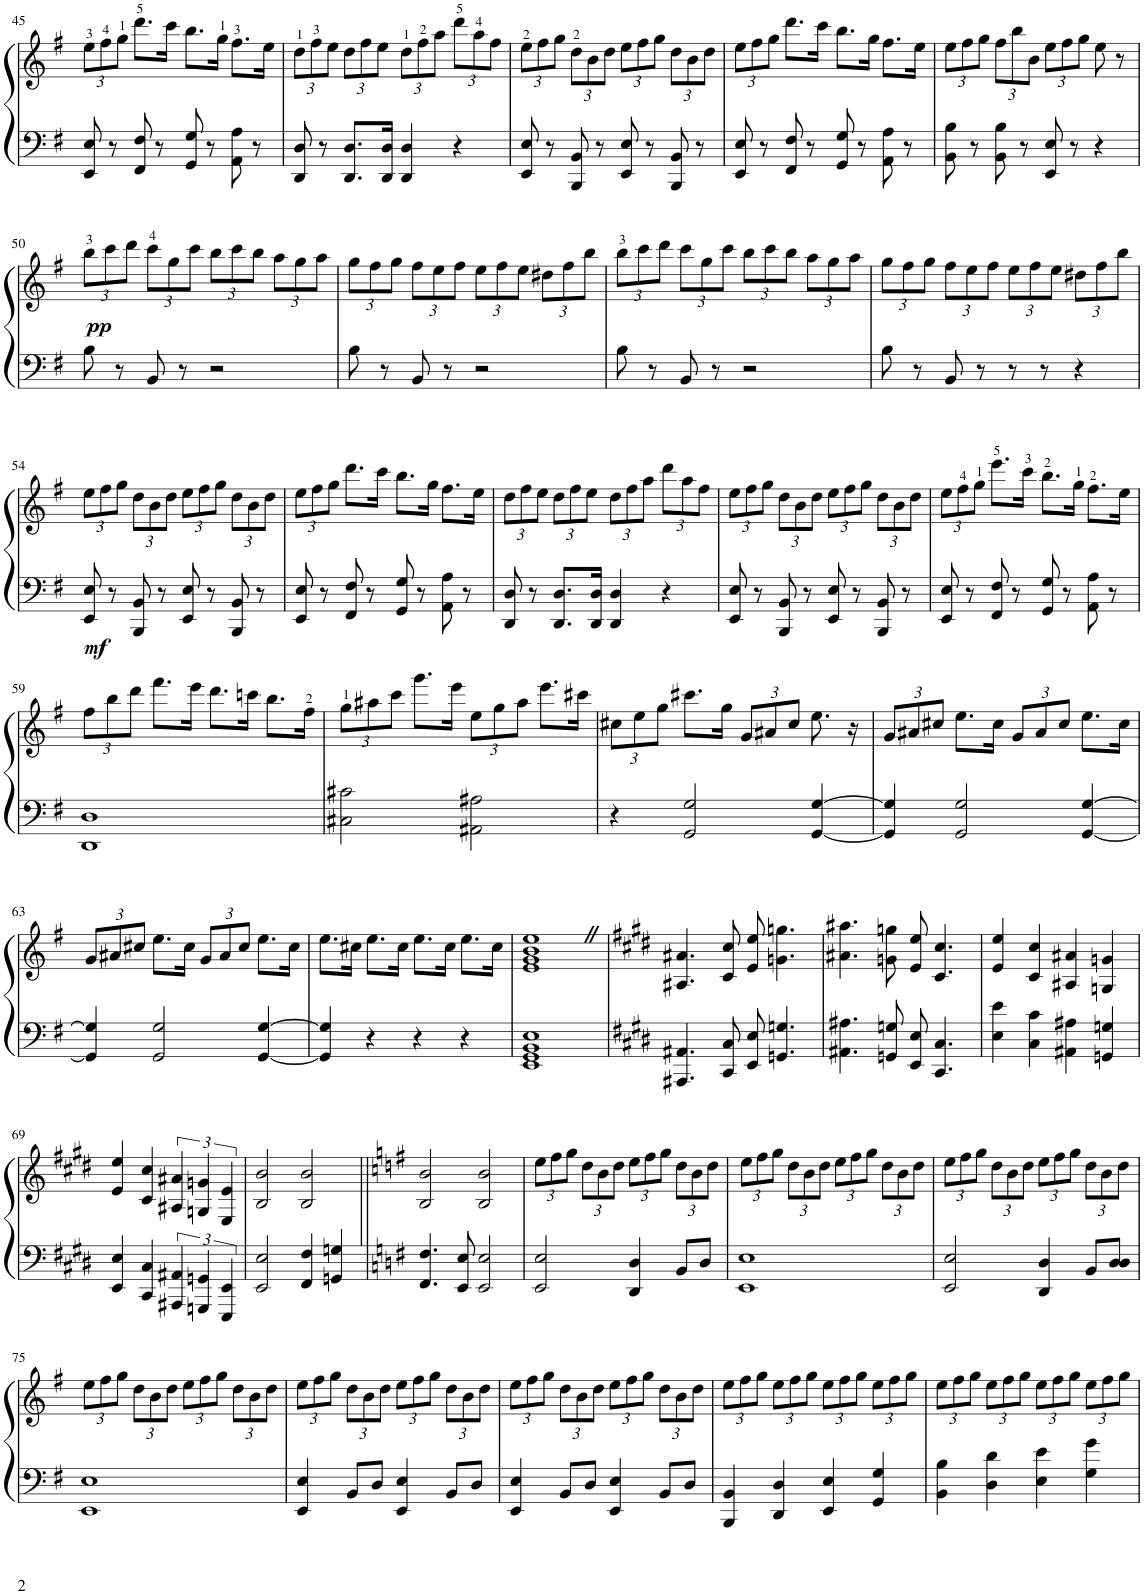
**kern	**kern	**dynam
*part1	*part1	*part1
*staff2	*staff1	*staff1/2
*I"Piano	*	*
*I'Pno	*	*
!!LO:PB:g=z
*clefF4	*clefG2	*
*k[f#]	*k[f#]	*
*M4/4	*M4/4	*
*	*Xbrackettup	*
=45	=45	=45
8EE/ 8E/	12ee\L	.
.	12ff#\	.
8r	.	.
.	12gg\J	.
8FF#/ 8F#/	8.ddd\L	.
8r	.	.
.	16ccc\Jk	.
8GG/ 8G/	8.bb\L	.
8r	.	.
.	16gg\Jk	.
8AA\ 8A\	8.ff#\L	.
8r	.	.
.	16ee\Jk	.
=46	=46	=46
8DD/ 8D/	12dd\L	.
.	12ff#\	.
8r	.	.
.	12ee\J	.
8.DD/ 8.D/L	12dd\L	.
.	12ff#\	.
.	12ee\J	.
16DD/ 16D/Jk	.	.
4DD/ 4D/	12dd\L	.
.	12ff#\	.
.	12aa\J	.
4r	12ddd\L	.
.	12aa\	.
.	12ff#\J	.
=47	=47	=47
8EE/ 8E/	12ee\L	.
.	12ff#\	.
8r	.	.
.	12gg\J	.
8BBB/ 8BB/	12dd\L	.
.	12b\	.
8r	.	.
.	12dd\J	.
8EE/ 8E/	12ee\L	.
.	12ff#\	.
8r	.	.
.	12gg\J	.
8BBB/ 8BB/	12dd\L	.
.	12b\	.
8r	.	.
.	12dd\J	.
=48	=48	=48
8EE/ 8E/	12ee\L	.
.	12ff#\	.
8r	.	.
.	12gg\J	.
8FF#/ 8F#/	8.ddd\L	.
8r	.	.
.	16ccc\Jk	.
8GG/ 8G/	8.bb\L	.
8r	.	.
.	16gg\Jk	.
8AA\ 8A\	8.ff#\L	.
8r	.	.
.	16ee\Jk	.
=49	=49	=49
8BB\ 8B\	12ee\L	.
.	12ff#\	.
8r	.	.
.	12gg\J	.
8BB\ 8B\	12ff#\L	.
.	12bb\	.
8r	.	.
.	12b\J	.
8EE/ 8E/	12ee\L	.
.	12ff#\	.
8r	.	.
.	12gg\J	.
4r	8ee\	.
.	8r	.
!!LO:LB:g=z
=50	=50	=50
!	!	!LO:DY:b
8B\	12bb\L	pp
.	12ccc\	.
8r	.	.
.	12ddd\J	.
8BB/	12ccc\L	.
.	12gg\	.
8r	.	.
.	12ccc\J	.
2r	12bb\L	.
.	12ccc\	.
.	12bb\J	.
.	12aa\L	.
.	12gg\	.
.	12aa\J	.
=51	=51	=51
8B\	12gg\L	.
.	12ff#\	.
8r	.	.
.	12gg\J	.
8BB/	12ff#\L	.
.	12ee\	.
8r	.	.
.	12ff#\J	.
2r	12ee\L	.
.	12ff#\	.
.	12ee\J	.
.	12dd#X\L	.
.	12ff#\	.
.	12bb\J	.
=52	=52	=52
8B\	12bb\L	.
.	12ccc\	.
8r	.	.
.	12ddd\J	.
8BB/	12ccc\L	.
.	12gg\	.
8r	.	.
.	12ccc\J	.
2r	12bb\L	.
.	12ccc\	.
.	12bb\J	.
.	12aa\L	.
.	12gg\	.
.	12aa\J	.
=53	=53	=53
8B\	12gg\L	.
.	12ff#\	.
8r	.	.
.	12gg\J	.
8BB/	12ff#\L	.
.	12ee\	.
8r	.	.
.	12ff#\J	.
8r	12ee\L	.
.	12ff#\	.
8r	.	.
.	12ee\J	.
4r	12dd#X\L	.
.	12ff#\	.
.	12bb\J	.
!!LO:LB:g=z
=54	=54	=54
!	!	!LO:DY:b=2
8EE/ 8E/	12ee\L	mf
.	12ff#\	.
8r	.	.
.	12gg\J	.
8BBB/ 8BB/	12dd\L	.
.	12b\	.
8r	.	.
.	12dd\J	.
8EE/ 8E/	12ee\L	.
.	12ff#\	.
8r	.	.
.	12gg\J	.
8BBB/ 8BB/	12dd\L	.
.	12b\	.
8r	.	.
.	12dd\J	.
=55	=55	=55
8EE/ 8E/	12ee\L	.
.	12ff#\	.
8r	.	.
.	12gg\J	.
8FF#/ 8F#/	8.ddd\L	.
8r	.	.
.	16ccc\Jk	.
8GG/ 8G/	8.bb\L	.
8r	.	.
.	16gg\Jk	.
8AA\ 8A\	8.ff#\L	.
8r	.	.
.	16ee\Jk	.
=56	=56	=56
8DD/ 8D/	12dd\L	.
.	12ff#\	.
8r	.	.
.	12ee\J	.
8.DD/ 8.D/L	12dd\L	.
.	12ff#\	.
.	12ee\J	.
16DD/ 16D/Jk	.	.
4DD/ 4D/	12dd\L	.
.	12ff#\	.
.	12aa\J	.
4r	12ddd\L	.
.	12aa\	.
.	12ff#\J	.
=57	=57	=57
8EE/ 8E/	12ee\L	.
.	12ff#\	.
8r	.	.
.	12gg\J	.
8BBB/ 8BB/	12dd\L	.
.	12b\	.
8r	.	.
.	12dd\J	.
8EE/ 8E/	12ee\L	.
.	12ff#\	.
8r	.	.
.	12gg\J	.
8BBB/ 8BB/	12dd\L	.
.	12b\	.
8r	.	.
.	12dd\J	.
=58	=58	=58
8EE/ 8E/	12ee\L	.
.	12ff#\	.
8r	.	.
.	12gg\J	.
8FF#/ 8F#/	8.eee\L	.
8r	.	.
.	16ccc\Jk	.
8GG/ 8G/	8.bb\L	.
8r	.	.
.	16gg\Jk	.
8AA\ 8A\	8.ff#\L	.
8r	.	.
.	16ee\Jk	.
!!LO:LB:g=z
=59	=59	=59
1DD 1D	12ff#\L	.
.	12bb\	.
.	12ddd\J	.
.	8.fff#\L	.
.	16eee\Jk	.
.	8.ddd\L	.
.	16cccn\Jk	.
.	8.bb\L	.
.	16ff#\Jk	.
=60	=60	=60
2C#X\ 2c#X\	12gg\L	.
.	12aa#X\	.
.	12ccc\J	.
.	8.ggg\L	.
.	16eee\Jk	.
2AA#X\ 2A#X\	12ee\L	.
.	12gg\	.
.	12aa#\J	.
.	8.eee\L	.
.	16ccc#X\Jk	.
=61	=61	=61
4r	12cc#X\L	.
.	12ee\	.
.	12gg\J	.
2GG/ 2G/	8.ccc#X\L	.
.	16gg\Jk	.
.	12g/L	.
.	12a#X/	.
.	12cc#/J	.
[4GG/ [4G/	8.ee\	.
.	16r	.
=62	=62	=62
4GG/] 4G/]	12g/L	.
.	12a#X/	.
.	12cc#X/J	.
2GG/ 2G/	8.ee\L	.
.	16cc#\Jk	.
.	12g/L	.
.	12a#/	.
.	12cc#/J	.
[4GG/ [4G/	8.ee\L	.
.	16cc#\Jk	.
!!LO:LB:g=z
=63	=63	=63
4GG/] 4G/]	12g/L	.
.	12a#X/	.
.	12cc#X/J	.
2GG/ 2G/	8.ee\L	.
.	16cc#\Jk	.
.	12g/L	.
.	12a#/	.
.	12cc#/J	.
[4GG/ [4G/	8.ee\L	.
.	16cc#\Jk	.
=64	=64	=64
4GG/] 4G/]	8.ee\L	.
.	16cc#X\Jk	.
4r	8.ee\L	.
.	16cc#\Jk	.
4r	8.ee\L	.
.	16cc#\Jk	.
4r	8.ee\L	.
.	16cc#\Jk	.
=65	=65	=65
1EE 1GG 1BB 1E	1eZ 1gZ 1bZ 1eeZ	.
=66	=66	=66
*k[f#c#g#d#]	*k[f#c#g#d#]	*
4.AAA#X/ 4.AA#X/	4.A#X/ 4.a#X/	.
8CC#/ 8C#/	8c#/ 8cc#/	.
8EE/ 8E/	8e/ 8ee/	.
4.GGn/ 4.Gn/	4.gn\ 4.ggn\	.
=67	=67	=67
4.AA#X\ 4.A#X\	4.a#X\ 4.aa#X\	.
8GGn/ 8Gn/	8gn\ 8ggn\	.
8EE/ 8E/	8e/ 8ee/	.
4.CC#/ 4.C#/	4.c#/ 4.cc#/	.
=68	=68	=68
4E\ 4e\	4e/ 4ee/	.
4C#\ 4c#\	4c#/ 4cc#/	.
4AA#X\ 4A#X\	4A#X/ 4a#X/	.
4GGn/ 4Gn/	4Gn/ 4gn/	.
!!LO:LB:g=z
=69	=69	=69
4EE/ 4E/	4e/ 4ee/	.
4CC#/ 4C#/	4c#/ 4cc#/	.
*	*brackettup	*
6AAA#X/ 6AA#X/	6A#X/ 6a#X/	.
6GGGn/ 6GGn/	6Gn/ 6gn/	.
6EEE/ 6EE/	6E/ 6e/	.
=70	=70	=70
2EE/ 2E/	2B/ 2b/	.
4FF#/ 4F#/	2B/ 2b/	.
4GGn/ 4Gn/	.	.
=71||	=71||	=71||
*k[f#]	*k[f#]	*
4.FF#/ 4.F#/	2B/ 2b/	.
8EE/ 8E/	.	.
2EE/ 2E/	2B/ 2b/	.
=72	=72	=72
*	*Xbrackettup	*
2EE/ 2E/	12ee\L	.
.	12ff#\	.
.	12gg\J	.
.	12dd\L	.
.	12b\	.
.	12dd\J	.
4DD/ 4D/	12ee\L	.
.	12ff#\	.
.	12gg\J	.
8BB/L	12dd\L	.
.	12b\	.
8D/J	.	.
.	12dd\J	.
=73	=73	=73
1EE 1E	12ee\L	.
.	12ff#\	.
.	12gg\J	.
.	12dd\L	.
.	12b\	.
.	12dd\J	.
.	12ee\L	.
.	12ff#\	.
.	12gg\J	.
.	12dd\L	.
.	12b\	.
.	12dd\J	.
=74	=74	=74
2EE/ 2E/	12ee\L	.
.	12ff#\	.
.	12gg\J	.
.	12dd\L	.
.	12b\	.
.	12dd\J	.
4DD/ 4D/	12ee\L	.
.	12ff#\	.
.	12gg\J	.
8BB/L	12dd\L	.
.	12b\	.
8D/ 8D/J	.	.
.	12dd\J	.
!!LO:LB:g=z
=75	=75	=75
1EE 1E	12ee\L	.
.	12ff#\	.
.	12gg\J	.
.	12dd\L	.
.	12b\	.
.	12dd\J	.
.	12ee\L	.
.	12ff#\	.
.	12gg\J	.
.	12dd\L	.
.	12b\	.
.	12dd\J	.
=76	=76	=76
4EE/ 4E/	12ee\L	.
.	12ff#\	.
.	12gg\J	.
8BB/L	12dd\L	.
.	12b\	.
8D/J	.	.
.	12dd\J	.
4EE/ 4E/	12ee\L	.
.	12ff#\	.
.	12gg\J	.
8BB/L	12dd\L	.
.	12b\	.
8D/J	.	.
.	12dd\J	.
=77	=77	=77
4EE/ 4E/	12ee\L	.
.	12ff#\	.
.	12gg\J	.
8BB/L	12dd\L	.
.	12b\	.
8D/J	.	.
.	12dd\J	.
4EE/ 4E/	12ee\L	.
.	12ff#\	.
.	12gg\J	.
8BB/L	12dd\L	.
.	12b\	.
8D/J	.	.
.	12dd\J	.
=78	=78	=78
4BBB/ 4BB/	12ee\L	.
.	12ff#\	.
.	12gg\J	.
4DD/ 4D/	12ee\L	.
.	12ff#\	.
.	12gg\J	.
4EE/ 4E/	12ee\L	.
.	12ff#\	.
.	12gg\J	.
4GG/ 4G/	12ee\L	.
.	12ff#\	.
.	12gg\J	.
=79	=79	=79
4BB\ 4B\	12ee\L	.
.	12ff#\	.
.	12gg\J	.
4D\ 4d\	12ee\L	.
.	12ff#\	.
.	12gg\J	.
4E\ 4e\	12ee\L	.
.	12ff#\	.
.	12gg\J	.
4G\ 4g\	12ee\L	.
.	12ff#\	.
.	12gg\J	.
=	=	=
*-	*-	*-
